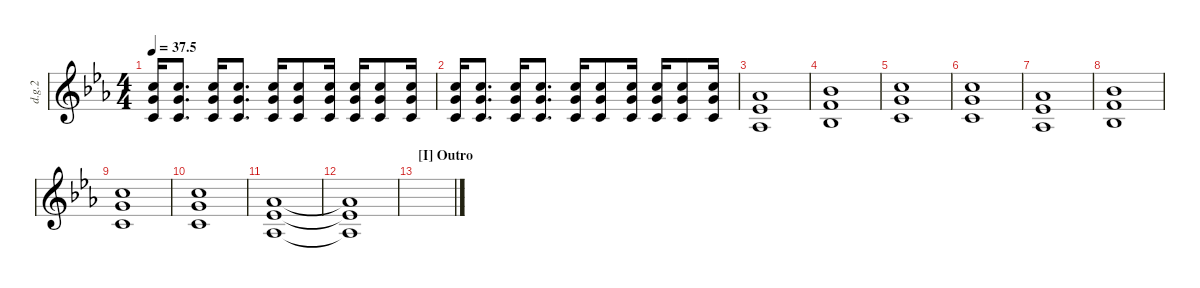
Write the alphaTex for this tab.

\defaultSystemsLayout 4
\hideDynamics
\bracketExtendMode nobrackets
\otherSystemsTrackNameOrientation horizontal
\track ("Distortion Guitar 2" "d.g.2") {instrument distortionguitar}
\staff {score}
\tuning (E4 B3 G3 D3 A2 E2)
\ts (4 4)
\tempo
37.5
\accidentals auto
\clef g2
\ottava regular
\simile none
\ks cminor
(8.6 10.5 10.4).16{dy ff} (8.6{pm} 10.5{pm} 10.4{pm}).8{d} (8.6 10.5 10.4).16 (8.6{pm} 10.5{pm} 10.4{pm}).8{d} (8.6 10.5 10.4).16 (8.6{pm} 10.5{pm} 10.4{pm}).8 (8.6{pm} 10.5{pm} 10.4{pm}).16 (8.6{pm} 10.5{pm} 10.4{pm}).16 (8.6 10.5 10.4).8 (8.6{pm} 10.5{pm} 10.4{pm}).16 |
(8.6 10.5 10.4).16 (8.6{pm} 10.5{pm} 10.4{pm}).8{d} (8.6 10.5 10.4).16 (8.6{pm} 10.5{pm} 10.4{pm}).8{d} (8.6 10.5 10.4).16 (8.6{pm} 10.5{pm} 10.4{pm}).8 (8.6{pm} 10.5{pm} 10.4{pm}).16 (8.6{pm} 10.5{pm} 10.4{pm}).16 (8.6 10.5 10.4).8 (8.6{pm} 10.5{pm} 10.4{pm}).16 |
(4.6 6.5 6.4).1 |
(6.6 8.5 8.4).1 |
(8.6 10.5 10.4).1 |
(8.6 10.5 10.4).1 |
(4.6 6.5 6.4).1 |
(6.6 8.5 8.4).1 |
(8.6 10.5 10.4).1 |
(8.6 10.5 10.4).1 |
(4.6 6.5 6.4).1 |
(4.6{t} 6.5{t} 6.4{t}).1 |
\section ("I" "Outro")
